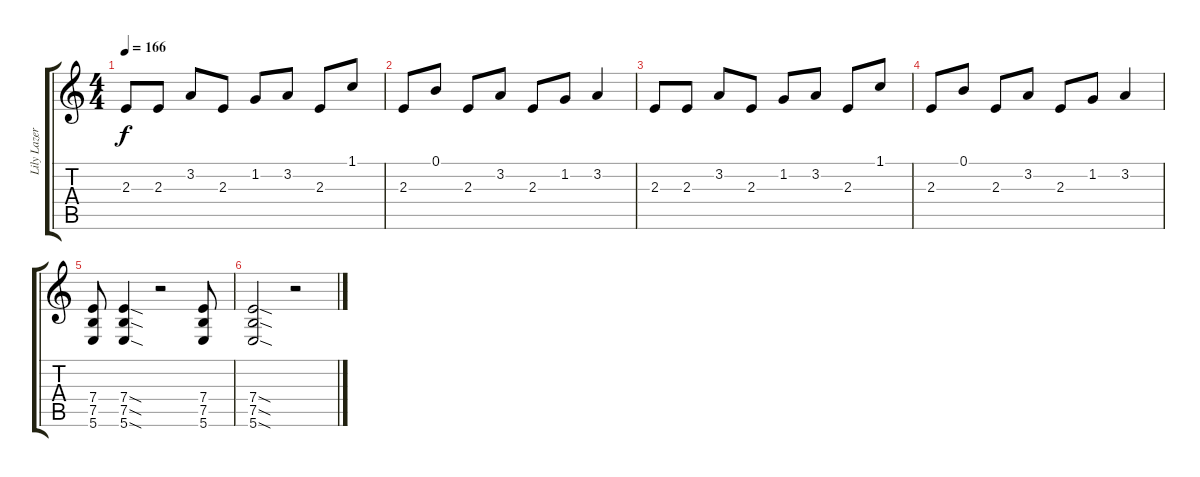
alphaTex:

\track ("Lily Lazer (Guitar)" "Lily Lazer") {instrument distortionguitar}
\staff {score tabs}
\tuning (B3 Gb3 D3 A2 E2 B1) {hide}
\ts (4 4)
\tempo 166
\clef g2
\ks c
2.3.8{dy f balance 16} 2.3.8 3.2.8 2.3.8 1.2.8 3.2.8 2.3.8 1.1.8 |
2.3.8 0.1.8 2.3.8 3.2.8 2.3.8 1.2.8 3.2.4 |
2.3.8 2.3.8 3.2.8 2.3.8 1.2.8 3.2.8 2.3.8 1.1.8 |
2.3.8 0.1.8 2.3.8 3.2.8 2.3.8 1.2.8 3.2.4 |
(7.4 7.5 5.6).8{volume 8 balance 8} (7.4{sod} 7.5{sod} 5.6{sod}).4 r.2 (7.4 7.5 5.6).8 |
(7.4{sod} 7.5{sod} 5.6{sod}).2 r.2
